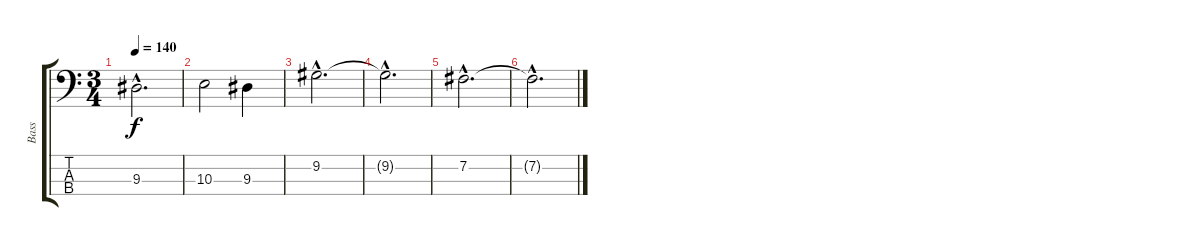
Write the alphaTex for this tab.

\track ("Bass" "Bass") {instrument electricbassfinger}
\staff {score tabs}
\tuning (E2 B1 Gb1 Db1) {hide}
\ts (3 4)
\tempo 140
\clef f4
\ks c
9.3{hac}.2{d dy f} |
10.3.2 9.3.4 |
9.2{hac}.2{d volume 1} |
9.2{hac t}.2{d} |
7.2{hac}.2{d} |
7.2{hac t}.2{d}
